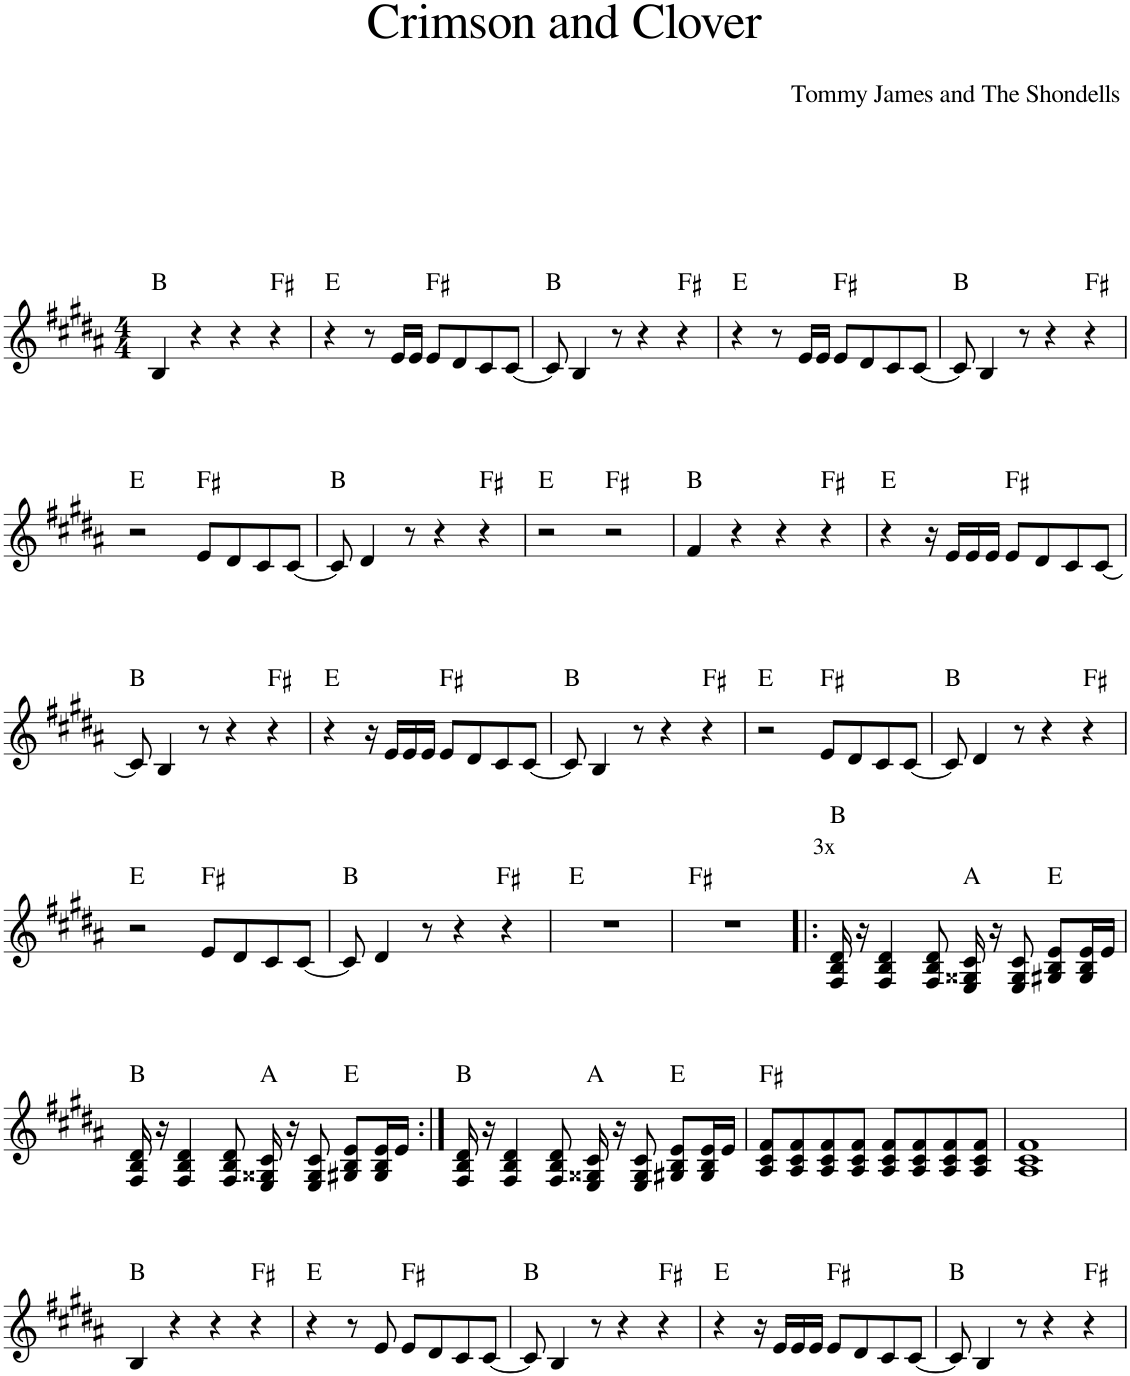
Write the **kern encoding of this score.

**kern	**text	**harte
*part1	*part1	*part1
*staff1	*staff1	*
*I"Piano	*	*
*I'Pno.	*	*
*clefG2	*	*
*k[f#c#g#d#a#]	*	*
*M4/4	*	*
=1	=1	=1
4B/	.	B:maj
4r	.	.
4r	.	.
4r	.	F#:maj
=2	=2	=2
4r	.	E:maj
8r	.	.
16e/LL	.	.
16e/JJ	.	.
8e/L	.	F#:maj
8d#/	.	.
8c#/	.	.
[8c#/J	.	.
=3	=3	=3
8c#/]	.	B:maj
4B/	.	.
8r	.	.
4r	.	.
4r	.	F#:maj
=4	=4	=4
4r	.	E:maj
8r	.	.
16e/LL	.	.
16e/JJ	.	.
8e/L	.	F#:maj
8d#/	.	.
8c#/	.	.
[8c#/J	.	.
=5	=5	=5
8c#/]	.	B:maj
4B/	.	.
8r	.	.
4r	.	.
4r	.	F#:maj
!!LO:LB:g=z
=6	=6	=6
2r	.	E:maj
8e/L	.	F#:maj
8d#/	.	.
8c#/	.	.
[8c#/J	.	.
=7	=7	=7
8c#/]	.	B:maj
4d#/	.	.
8r	.	.
4r	.	.
4r	.	F#:maj
=8	=8	=8
2r	.	E:maj
2r	.	F#:maj
=9	=9	=9
4f#/	.	B:maj
4r	.	.
4r	.	.
4r	.	F#:maj
=10	=10	=10
4r	.	E:maj
16r	.	.
16e/LL	.	.
16e/	.	.
16e/JJ	.	.
8e/L	.	F#:maj
8d#/	.	.
8c#/	.	.
[8c#/J	.	.
!!LO:LB:g=z
=11	=11	=11
8c#/]	.	B:maj
4B/	.	.
8r	.	.
4r	.	.
4r	.	F#:maj
=12	=12	=12
4r	.	E:maj
16r	.	.
16e/LL	.	.
16e/	.	.
16e/JJ	.	.
8e/L	.	F#:maj
8d#/	.	.
8c#/	.	.
[8c#/J	.	.
=13	=13	=13
8c#/]	.	B:maj
4B/	.	.
8r	.	.
4r	.	.
4r	.	F#:maj
=14	=14	=14
2r	.	E:maj
8e/L	.	F#:maj
8d#/	.	.
8c#/	.	.
[8c#/J	.	.
=15	=15	=15
8c#/]	.	B:maj
4d#/	.	.
8r	.	.
4r	.	.
4r	.	F#:maj
!!LO:LB:g=z
=16	=16	=16
2r	.	E:maj
8e/L	.	F#:maj
8d#/	.	.
8c#/	.	.
[8c#/J	.	.
=17	=17	=17
8c#/]	.	B:maj
4d#/	.	.
8r	.	.
4r	.	.
4r	.	F#:maj
=18	=18	=18
1r	.	E:maj
=19	=19	=19
1r	.	F#:maj
=20!|:	=20!|:	=20!|:
!	!LO:LY:a	!
16F#/ 16B/ 16d#/	3x	B:maj
16r	.	.
4F#/ 4B/ 4d#/	.	.
8F#/ 8B/ 8d#/	.	.
16E/ 16G##X/ 16c#/	.	A:maj
16r	.	.
8E/ 8G##/ 8c#/	.	.
8G#X/ 8B/ 8e/L	.	E:maj
16G#/ 16B/ 16e/L	.	.
16e/JJ	.	.
!!LO:LB:g=z
=21	=21	=21
16F#/ 16B/ 16d#/	.	B:maj
16r	.	.
4F#/ 4B/ 4d#/	.	.
8F#/ 8B/ 8d#/	.	.
16E/ 16G##X/ 16c#/	.	A:maj
16r	.	.
8E/ 8G##/ 8c#/	.	.
8G#X/ 8B/ 8e/L	.	E:maj
16G#/ 16B/ 16e/L	.	.
16e/JJ	.	.
=22:|!	=22:|!	=22:|!
16F#/ 16B/ 16d#/	.	B:maj
16r	.	.
4F#/ 4B/ 4d#/	.	.
8F#/ 8B/ 8d#/	.	.
16E/ 16G##X/ 16c#/	.	A:maj
16r	.	.
8E/ 8G##/ 8c#/	.	.
8G#X/ 8B/ 8e/L	.	E:maj
16G#/ 16B/ 16e/L	.	.
16e/JJ	.	.
=23	=23	=23
8A#/ 8c#/ 8f#/L	.	F#:maj
8A#/ 8c#/ 8f#/	.	.
8A#/ 8c#/ 8f#/	.	.
8A#/ 8c#/ 8f#/J	.	.
8A#/ 8c#/ 8f#/L	.	.
8A#/ 8c#/ 8f#/	.	.
8A#/ 8c#/ 8f#/	.	.
8A#/ 8c#/ 8f#/J	.	.
=24	=24	=24
1A# 1c# 1f#	.	.
!!LO:LB:g=z
=25	=25	=25
4B/	.	B:maj
4r	.	.
4r	.	.
4r	.	F#:maj
=26	=26	=26
4r	.	E:maj
8r	.	.
8e/	.	.
8e/L	.	F#:maj
8d#/	.	.
8c#/	.	.
[8c#/J	.	.
=27	=27	=27
8c#/]	.	B:maj
4B/	.	.
8r	.	.
4r	.	.
4r	.	F#:maj
=28	=28	=28
4r	.	E:maj
16r	.	.
16e/LL	.	.
16e/	.	.
16e/JJ	.	.
8e/L	.	F#:maj
8d#/	.	.
8c#/	.	.
[8c#/J	.	.
=29	=29	=29
8c#/]	.	B:maj
4B/	.	.
8r	.	.
4r	.	.
4r	.	F#:maj
=	=	=
*-	*-	*-
